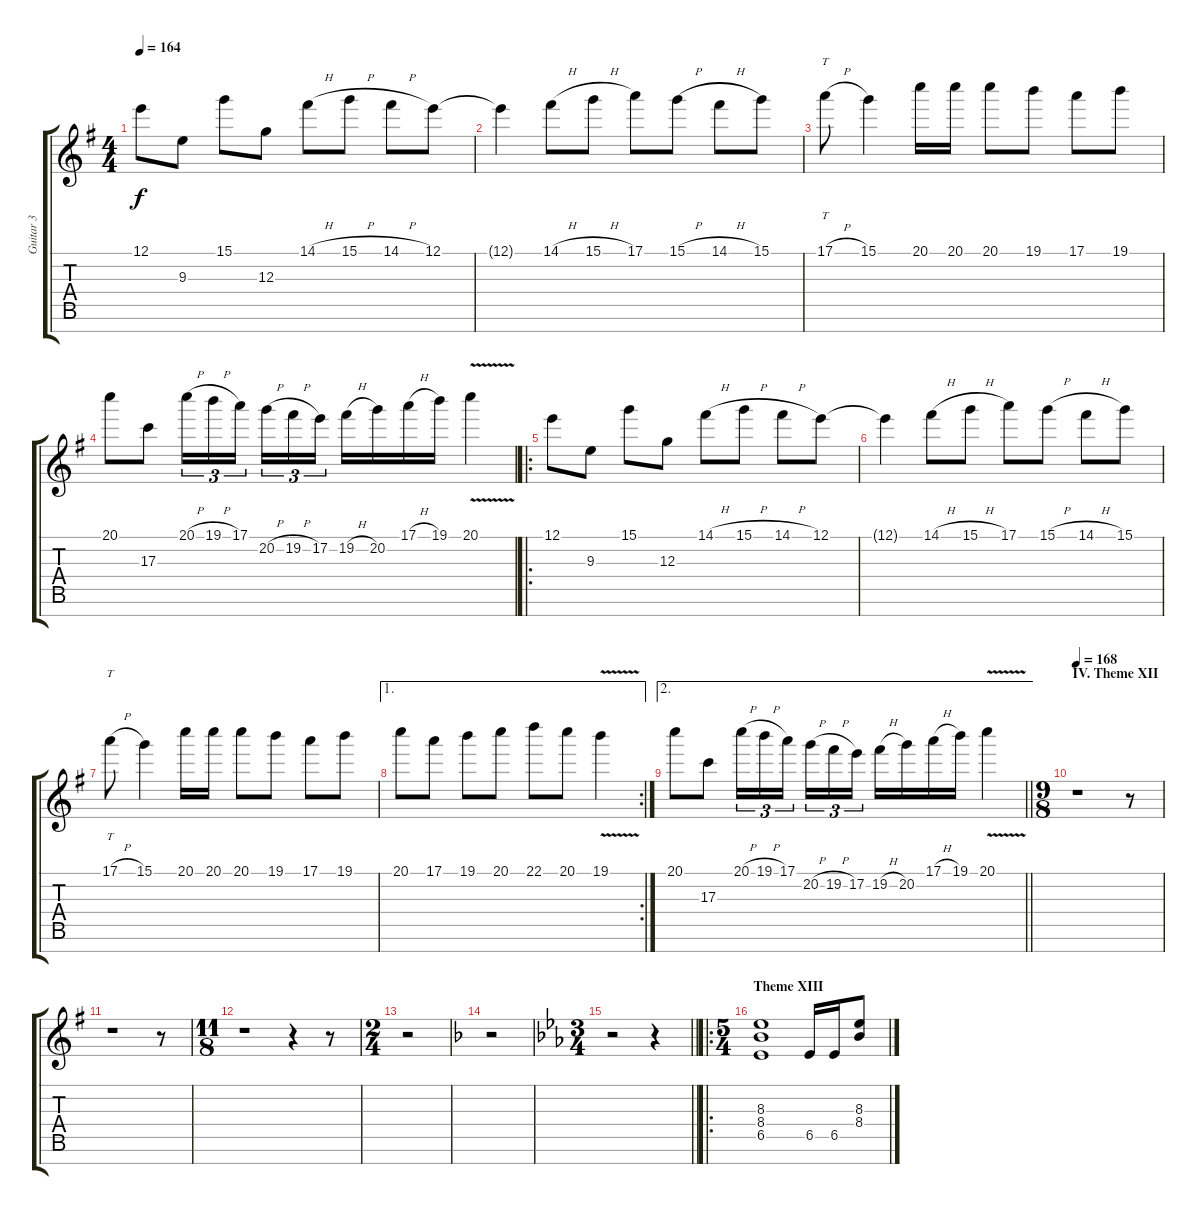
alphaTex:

\track ("Guitar 3" "Guitar 3") {instrument electricguitarjazz}
\staff {score tabs}
\tuning (E4 B3 G3 D3 A2 E2 B1) {hide}
\ts (4 4)
\tempo 164
\clef g2
\ks eminor
12.1.8{dy f} 9.3.8 15.1.8 12.3.8 14.1{h}.8 15.1{h}.8 14.1{h}.8 12.1.8 |
12.1{t}.4 14.1{h}.8 15.1{h}.8 17.1.8 15.1{h}.8 14.1{h}.8 15.1.8 |
17.1{h}.8{tt} 15.1.4 20.1.16 20.1.16 20.1.8 19.1.8 17.1.8 19.1.8 |
20.1.8 17.3.8 20.1{h}.16{tu (3 2)} 19.1{h}.16{tu (3 2)} 17.1.16{tu (3 2)} 20.2{h}.16{tu (3 2)} 19.2{h}.16{tu (3 2)} 17.2.16{tu (3 2)} 19.2{h}.16 20.2.16 17.1{h}.16 19.1.16 20.1{v}.4 |
\ro
12.1.8 9.3.8 15.1.8 12.3.8 14.1{h}.8 15.1{h}.8 14.1{h}.8 12.1.8 |
12.1{t}.4 14.1{h}.8 15.1{h}.8 17.1.8 15.1{h}.8 14.1{h}.8 15.1.8 |
17.1{h}.8{tt} 15.1.4 20.1.16 20.1.16 20.1.8 19.1.8 17.1.8 19.1.8 |
\ae 1
\rc 2
20.1.8 17.1.8 19.1.8 20.1.8 22.1.8 20.1.8 19.1{v}.4 |
\ae 2
\barLineRight lightlight
20.1.8 17.3.8 20.1{h}.16{tu (3 2)} 19.1{h}.16{tu (3 2)} 17.1.16{tu (3 2)} 20.2{h}.16{tu (3 2)} 19.2{h}.16{tu (3 2)} 17.2.16{tu (3 2)} 19.2{h}.16 20.2.16 17.1{h}.16 19.1.16 20.1{v}.4 |
\ts (9 8)
\section ("" "IV. Theme XII")
\tempo 168
r.1 r.8 |
r.1 r.8 |
\ts (11 8)
r.1 r.4 r.8 |
\ts (2 4)
r.2 |
\ks dminor
r.2 |
\ts (3 4)
\barLineRight lightlight
\ks cminor
r.2 r.4 |
\ro
\ts (5 4)
\section ("" "Theme XIII")
(8.3 8.4 6.5).1 6.5.16 6.5.16 (8.3 8.4).8
